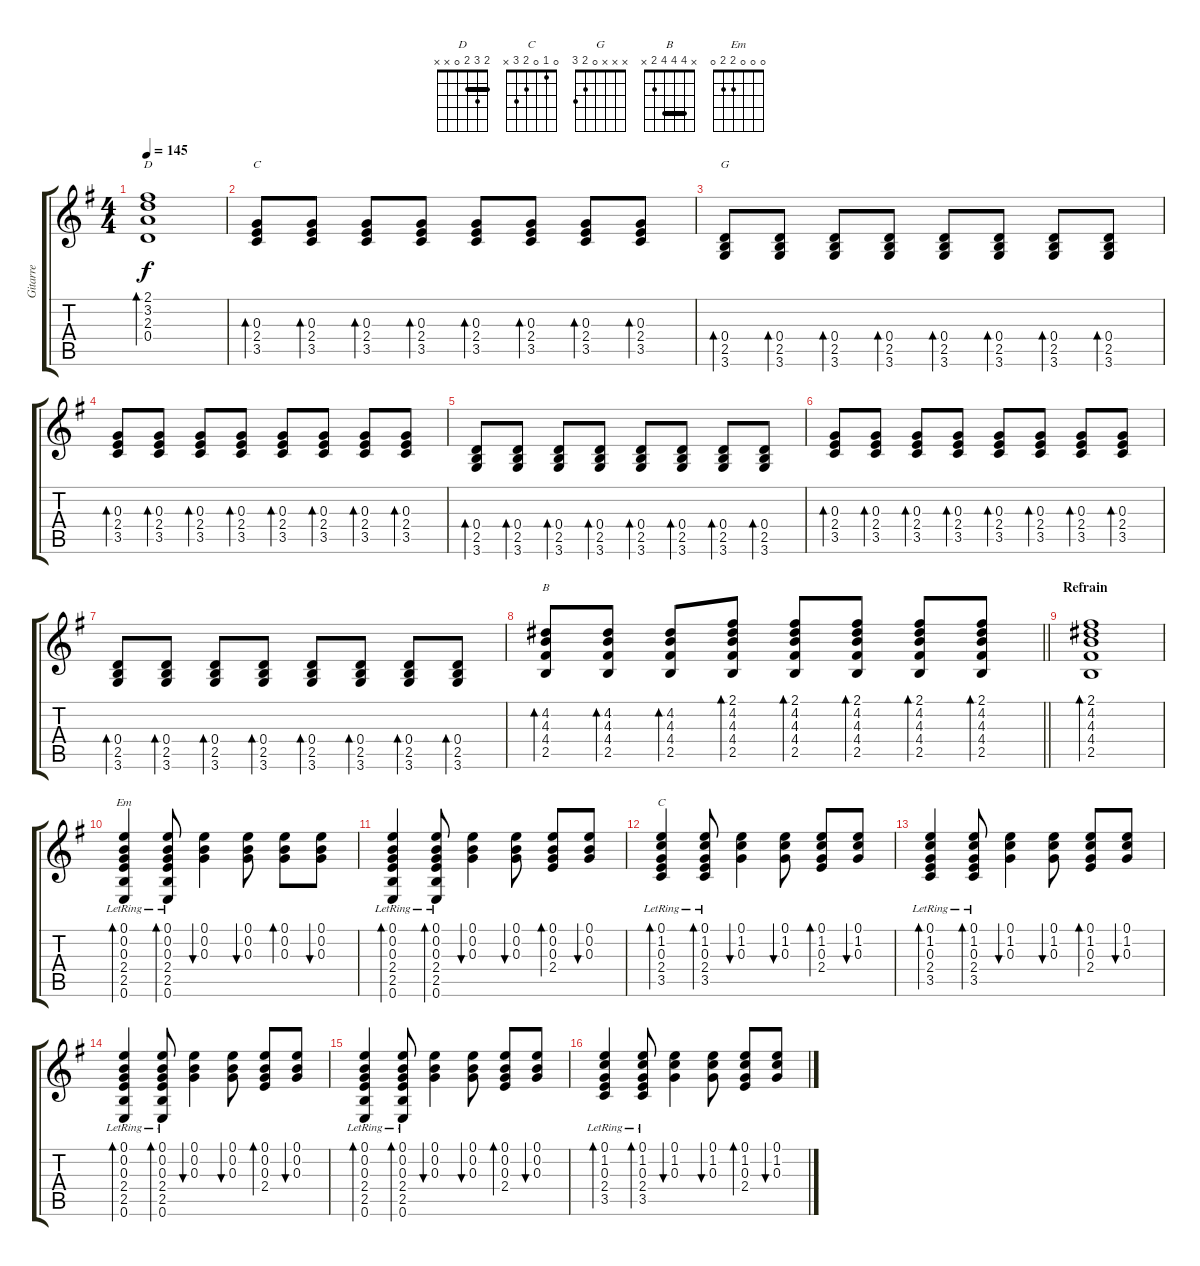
\track ("Gitarre " "Gitarre ") {instrument acousticguitarsteel}
\staff {score tabs}
\tuning (E4 B3 G3 D3 A2 E2) {hide}
\chord ("D" 2 3 2 0 x x) {barre 2}
\chord ("C" x x 0 2 3 x)
\chord ("G" x x x 0 2 3)
\chord ("B" x 4 4 4 2 x) {barre 4}
\chord ("Em" 0 0 0 2 2 0)
\chord ("C" 0 1 0 2 3 x)
\ts (4 4)
\tempo 145
\clef g2
\ks eminor
(2.1 3.2 2.3 0.4).1{bd 240 ch "D" dy f} |
(0.3 2.4 3.5).8{bd 30 ch "C" volume 11} (0.3 2.4 3.5).8{bd 30} (0.3 2.4 3.5).8{bd 30} (0.3 2.4 3.5).8{bd 30} (0.3 2.4 3.5).8{bd 30} (0.3 2.4 3.5).8{bd 30} (0.3 2.4 3.5).8{bd 30} (0.3 2.4 3.5).8{bd 30} |
(0.4 2.5 3.6).8{bd 30 ch "G"} (0.4 2.5 3.6).8{bd 30} (0.4 2.5 3.6).8{bd 30} (0.4 2.5 3.6).8{bd 30} (0.4 2.5 3.6).8{bd 30} (0.4 2.5 3.6).8{bd 30} (0.4 2.5 3.6).8{bd 30} (0.4 2.5 3.6).8{bd 30} |
(0.3 2.4 3.5).8{bd 30} (0.3 2.4 3.5).8{bd 30} (0.3 2.4 3.5).8{bd 30} (0.3 2.4 3.5).8{bd 30} (0.3 2.4 3.5).8{bd 30} (0.3 2.4 3.5).8{bd 30} (0.3 2.4 3.5).8{bd 30} (0.3 2.4 3.5).8{bd 30} |
(0.4 2.5 3.6).8{bd 30} (0.4 2.5 3.6).8{bd 30} (0.4 2.5 3.6).8{bd 30} (0.4 2.5 3.6).8{bd 30} (0.4 2.5 3.6).8{bd 30} (0.4 2.5 3.6).8{bd 30} (0.4 2.5 3.6).8{bd 30} (0.4 2.5 3.6).8{bd 30} |
(0.3 2.4 3.5).8{bd 30} (0.3 2.4 3.5).8{bd 30} (0.3 2.4 3.5).8{bd 30} (0.3 2.4 3.5).8{bd 30} (0.3 2.4 3.5).8{bd 30} (0.3 2.4 3.5).8{bd 30} (0.3 2.4 3.5).8{bd 30} (0.3 2.4 3.5).8{bd 30} |
(0.4 2.5 3.6).8{bd 30} (0.4 2.5 3.6).8{bd 30} (0.4 2.5 3.6).8{bd 30} (0.4 2.5 3.6).8{bd 30} (0.4 2.5 3.6).8{bd 30} (0.4 2.5 3.6).8{bd 30} (0.4 2.5 3.6).8{bd 30} (0.4 2.5 3.6).8{bd 30} |
\barLineRight lightlight
(4.2 4.3 4.4 2.5).8{bd 30 ch "B" volume 15} (4.2 4.3 4.4 2.5).8{bd 30} (4.2 4.3 4.4 2.5).8{bd 30} (2.1 4.2 4.3 4.4 2.5).8{bd 30} (2.1 4.2 4.3 4.4 2.5).8{bd 30} (2.1 4.2 4.3 4.4 2.5).8{bd 30} (2.1 4.2 4.3 4.4 2.5).8{bd 30} (2.1 4.2 4.3 4.4 2.5).8{bd 30} |
\section ("" "Refrain")
(2.1 4.2 4.3 4.4 2.5).1{bd 120} |
(0.1 0.2 0.3 2.4{lr} 2.5{lr} 0.6{lr}).4{bd 30 ch "Em"} (0.1 0.2 0.3 2.4{lr} 2.5{lr} 0.6{lr}).8{bd 30} (0.1 0.2 0.3).4{bu 120} (0.1 0.2 0.3).8{bu 120} (0.1 0.2 0.3).8{bd 120} (0.1 0.2 0.3).8{bu 120} |
(0.1 0.2 0.3 2.4{lr} 2.5{lr} 0.6{lr}).4{bd 30} (0.1 0.2 0.3 2.4{lr} 2.5{lr} 0.6{lr}).8{bd 30} (0.1 0.2 0.3).4{bu 120} (0.1 0.2 0.3).8{bu 120} (0.1 0.2 0.3 2.4).8{bd 120} (0.1 0.2 0.3).8{bu 120} |
(0.1 1.2 0.3 2.4{lr} 3.5{lr}).4{bd 30 ch "C"} (0.1 1.2 0.3 2.4{lr} 3.5{lr}).8{bd 30} (0.1 1.2 0.3).4{bu 30} (0.1 1.2 0.3).8{bu 30} (0.1 1.2 0.3 2.4).8{bd 30} (0.1 1.2 0.3).8{bu 30} |
(0.1 1.2 0.3 2.4{lr} 3.5{lr}).4{bd 30} (0.1 1.2 0.3 2.4{lr} 3.5{lr}).8{bd 30} (0.1 1.2 0.3).4{bu 30} (0.1 1.2 0.3).8{bu 30} (0.1 1.2 0.3 2.4).8{bd 30} (0.1 1.2 0.3).8{bu 30} |
(0.1 0.2 0.3 2.4{lr} 2.5{lr} 0.6{lr}).4{bd 30} (0.1 0.2 0.3 2.4{lr} 2.5{lr} 0.6{lr}).8{bd 30} (0.1 0.2 0.3).4{bu 120} (0.1 0.2 0.3).8{bu 120} (0.1 0.2 0.3 2.4).8{bd 120} (0.1 0.2 0.3).8{bu 120} |
(0.1 0.2 0.3 2.4{lr} 2.5{lr} 0.6{lr}).4{bd 30} (0.1 0.2 0.3 2.4{lr} 2.5{lr} 0.6{lr}).8{bd 30} (0.1 0.2 0.3).4{bu 120} (0.1 0.2 0.3).8{bu 120} (0.1 0.2 0.3 2.4).8{bd 120} (0.1 0.2 0.3).8{bu 120} |
(0.1 1.2 0.3 2.4{lr} 3.5{lr}).4{bd 30} (0.1 1.2 0.3 2.4{lr} 3.5{lr}).8{bd 30} (0.1 1.2 0.3).4{bu 30} (0.1 1.2 0.3).8{bu 30} (0.1 1.2 0.3 2.4).8{bd 30} (0.1 1.2 0.3).8{bu 30}
